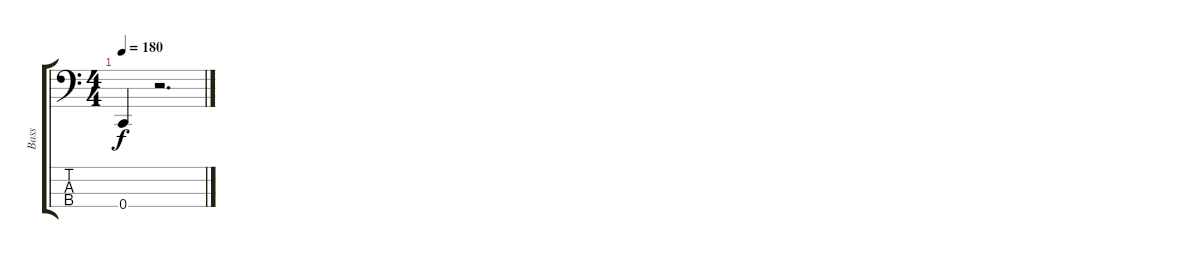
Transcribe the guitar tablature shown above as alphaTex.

\track ("Bass" "Bass") {instrument electricbassfinger}
\staff {score tabs}
\tuning (F2 C2 G1 C1) {hide}
\ts (4 4)
\tempo 180
\clef f4
\ks c
0.4.4{dy f} r.2{d}
